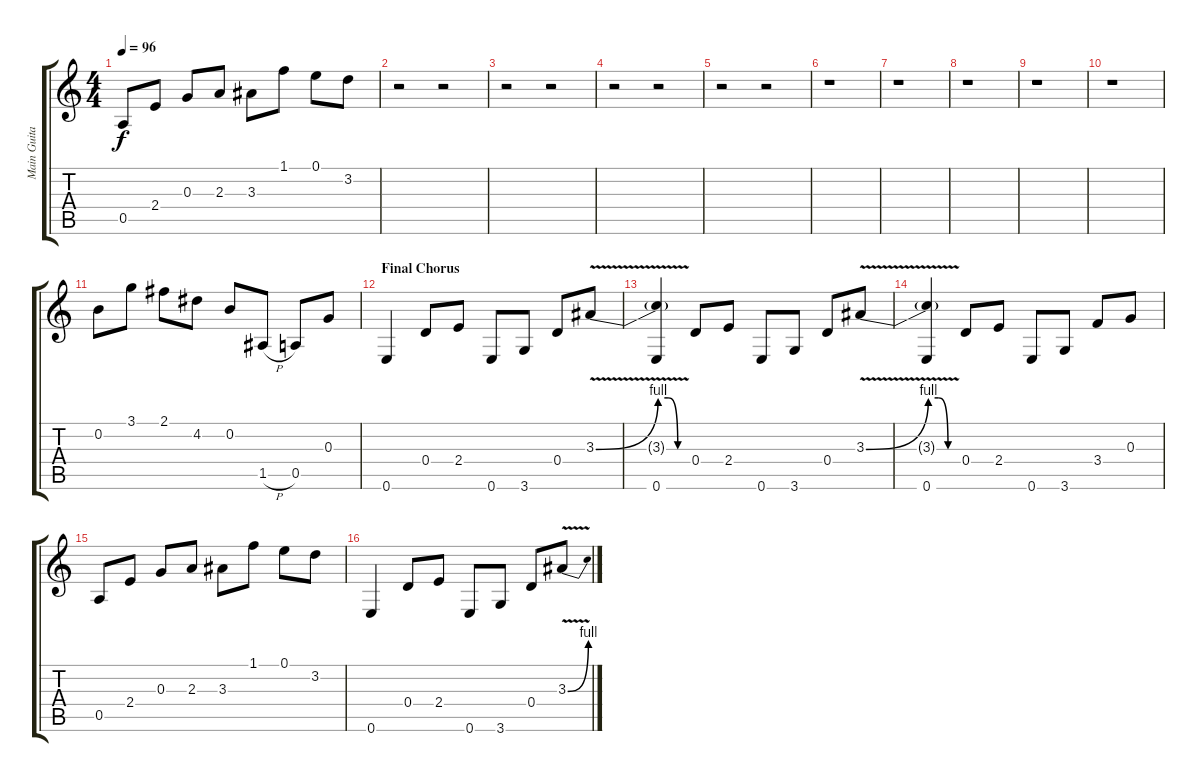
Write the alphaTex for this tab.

\track ("Main Guitar" "Main Guita") {instrument overdrivenguitar}
\staff {score tabs}
\tuning (E4 B3 G3 D3 A2 E2) {hide}
\ts (4 4)
\tempo 96
\clef g2
\ks c
0.5.8{dy f} 2.4.8 0.3.8 2.3.8 3.3.8 1.1.8 0.1.8 3.2.8 |
r.2 r.2 |
r.2 r.2 |
r.2 r.2 |
r.2 r.2 |
r.1 |
r.1 |
r.1 |
r.1 |
r.1 |
0.2.8 3.1.8 2.1.8 4.2.8 0.2.8 1.5{h}.8 0.5.8 0.3.8 |
\section ("" "Final Chorus")
0.6.4 0.4.8 2.4.8 0.6.8 3.6.8 0.4.8 3.3{be (bend 0 0 60 4) v}.8 |
(3.3{be (custom 0 4 20 4 40 0 60 0) v t} 0.6{v}).4 0.4.8 2.4.8 0.6.8 3.6.8 0.4.8 3.3{be (bend 0 0 60 4) v}.8 |
(3.3{be (custom 0 4 20 4 40 0 60 0) v t} 0.6{v}).4 0.4.8 2.4.8 0.6.8 3.6.8 3.4.8 0.3.8 |
0.5.8 2.4.8 0.3.8 2.3.8 3.3.8 1.1.8 0.1.8 3.2.8 |
0.6.4 0.4.8 2.4.8 0.6.8 3.6.8 0.4.8 3.3{be (bend 0 0 60 4) v}.8
